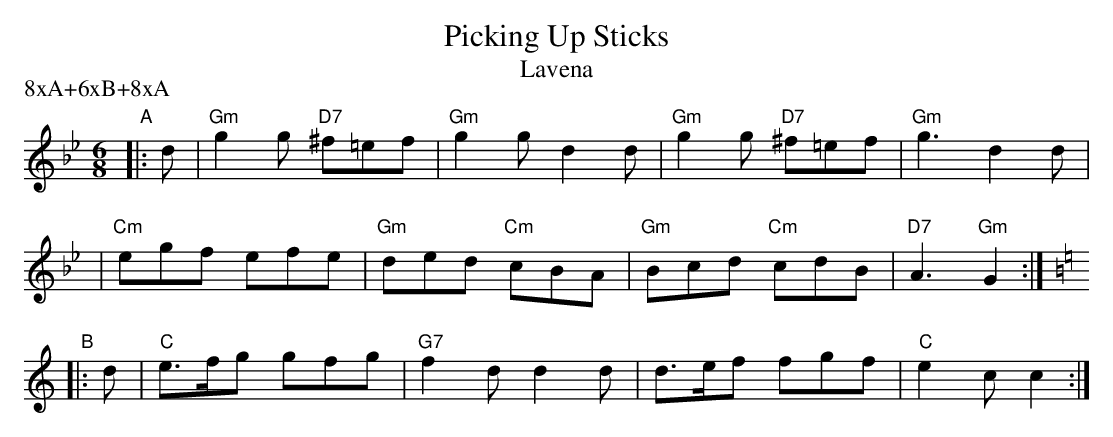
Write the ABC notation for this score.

X:1
T: Picking Up Sticks
T: Lavena
M: 6/8
L: 1/8
P: 8xA+6xB+8xA
K: Gm
"A"\
|: d \
| "Gm"g2g "D7"^f=ef | "Gm"g2g d2d | "Gm"g2g "D7"^f=ef | "Gm"g3 d2d |
| "Cm"egf efe | "Gm"ded "Cm"cBA | "Gm"Bcd "Cm"cdB | "D7"A3 "Gm"G2 :| [K:=B=e]
K: C
"B"\
|: d \
| "C"e>fg gfg | "G7"f2d d2d | d>ef fgf | "C"e2c c2 :|
